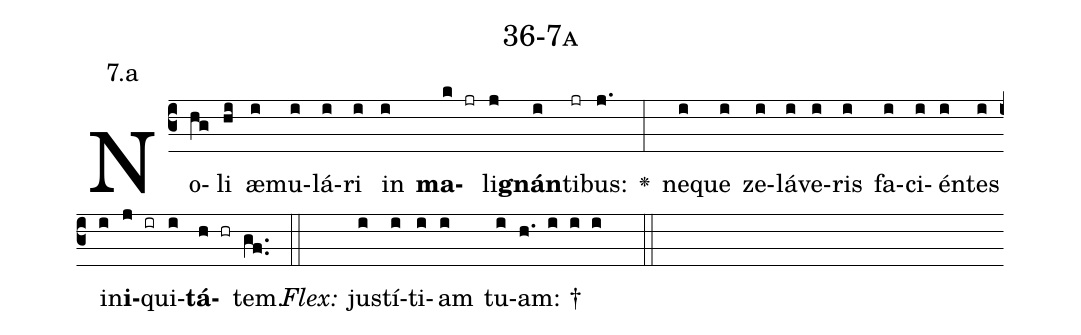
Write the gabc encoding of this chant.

name: 36-7a;
annotation: 7.a;
%%
(c3)No(hg)li(hi) æ(i)mu(i)lá(i)ri(i) in(i) <b>ma</b>(k jr)li(j)<b>gnán</b>(i)ti(jr)bus:(j.) <v>\greheightstar</v>(:) ne(i)que(i) ze(i)lá(i)ve(i)ris(i) fa(i)ci(i)én(i)tes(i) in(i)<b>i</b>(j ir)qui(i)<b>tá</b>(h hr)tem.(gf..) (::)
<i>Flex:</i>()  jus(i)tí(i)ti(i)am(i) tu(i)am: †(h. i i i  ::)

%E(i) u(i) o(j) u(i) a(h) e.(gf..) (::)
